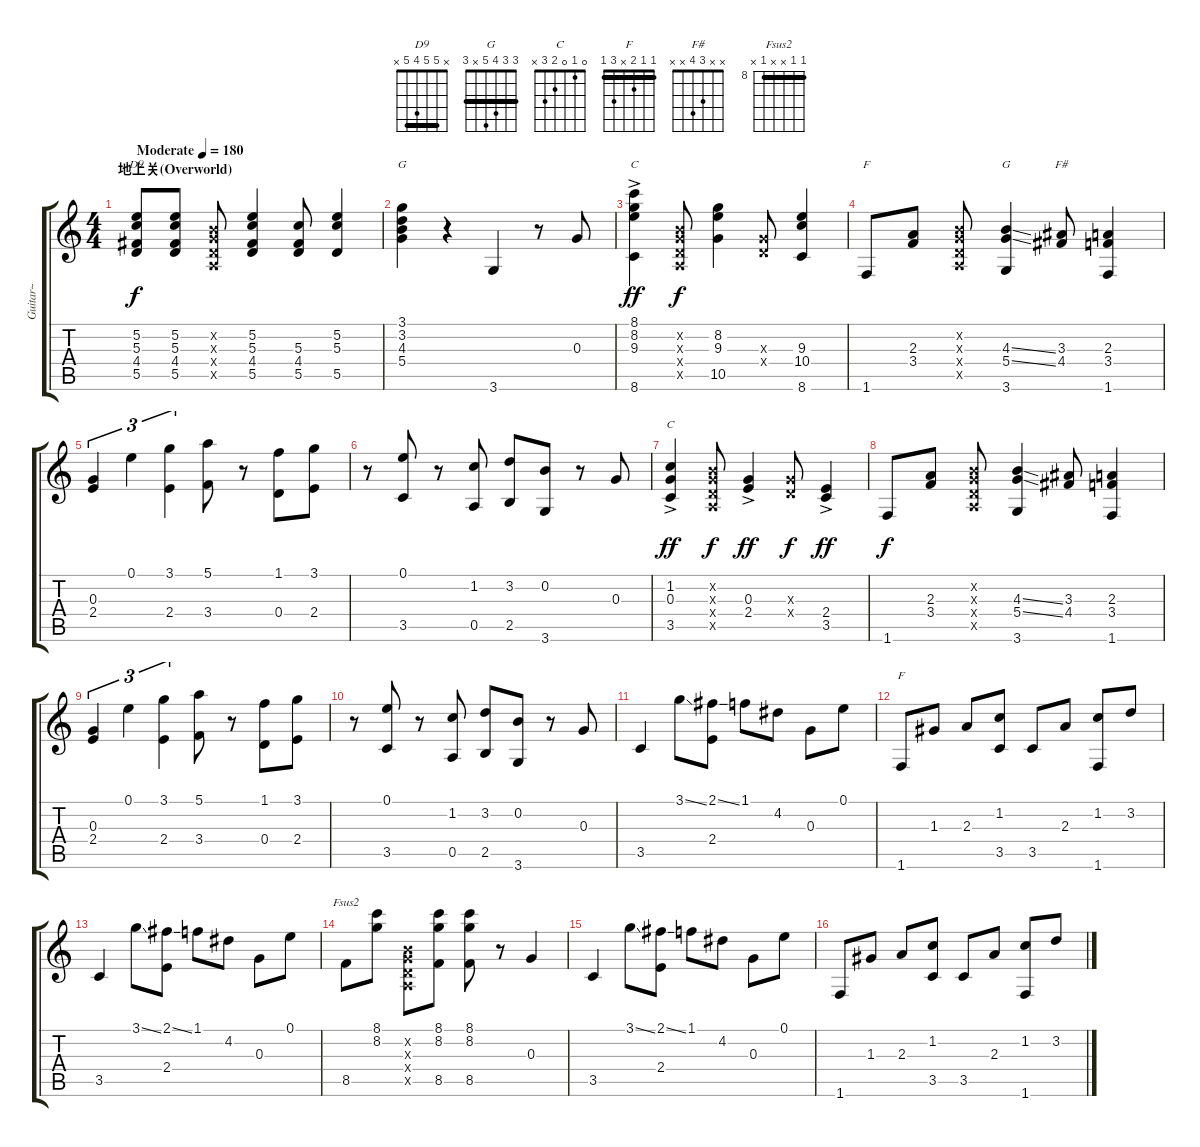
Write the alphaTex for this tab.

\track ("Guitar~" "Guitar~") {instrument acousticguitarsteel}
\staff {score tabs}
\tuning (E4 B3 G3 D3 A2 E2) {hide}
\chord ("D9" x 5 5 4 5 x) {barre 5}
\chord ("G" 3 3 4 5 x x) {barre 3}
\chord ("C" 8 8 9 10 10 8) {firstfret 8 barre 8}
\chord ("F" 1 1 2 3 x 1) {barre 1}
\chord ("G" 3 3 4 5 x 3) {barre 3}
\chord ("F#" x x 3 4 x x)
\chord ("C" 0 1 0 2 3 x)
\chord ("F" 1 1 2 x 3 1) {barre 1}
\chord ("Fsus2" 8 8 x x 8 x) {firstfret 8 barre 8}
\ts (4 4)
\section ("" "地上关(Overworld)")
\tempo (180 "Moderate")
\clef g2
\ks c
(5.2 5.3 4.4 5.5).8{ch "D9" dy f instrument acousticguitarsteel} (5.2 5.3 4.4 5.5).8 (0.2{x} 0.3{x} 0.4{x} 0.5{x}).8 (5.2 5.3 4.4 5.5).4 (5.3 4.4 5.5).8 (5.2 5.3 5.5).4 |
(3.1 3.2 4.3 5.4).4{ch "G"} r.4 3.6.4 r.8 0.3.8 |
(8.1 8.2 9.3{ac} 8.6).4{ch "C" dy ff} (0.2{x} 0.3{x} 0.4{x} 0.5{x}).8{dy f} (8.2 9.3 10.5).4 (0.3{x} 0.4{x}).8 (9.3 10.4 8.6).4 |
1.6.8{ch "F"} (2.3 3.4).8 (0.2{x} 0.3{x} 0.4{x} 0.5{x}).8 (4.3{ss} 5.4{ss} 3.6).4{ch "G"} (3.3 4.4).8{ch "F#"} (2.3 3.4 1.6).4 |
(0.3 2.4).4{tu (3 2)} 0.1.4{tu (3 2)} (3.1 2.4).4{tu (3 2)} (5.1 3.4).8 r.8 (1.1 0.4).8 (3.1 2.4).8 |
r.8 (0.1 3.5).8 r.8 (1.2 0.5).8 (3.2 2.5).8 (0.2 3.6).8 r.8 0.3.8 |
(1.2 0.3{ac} 3.5).4{ch "C" dy ff} (0.2{x} 0.3{x} 0.4{x} 0.5{x}).8{dy f} (0.3 2.4{ac}).4{dy ff} (0.3{x} 0.4{x}).8{dy f} (2.4 3.5{ac}).4{dy ff} |
1.6.8{dy f} (2.3 3.4).8 (0.2{x} 0.3{x} 0.4{x} 0.5{x}).8 (4.3{ss} 5.4{ss} 3.6).4 (3.3 4.4).8 (2.3 3.4 1.6).4 |
(0.3 2.4).4{tu (3 2)} 0.1.4{tu (3 2)} (3.1 2.4).4{tu (3 2)} (5.1 3.4).8 r.8 (1.1 0.4).8 (3.1 2.4).8 |
r.8 (0.1 3.5).8 r.8 (1.2 0.5).8 (3.2 2.5).8 (0.2 3.6).8 r.8 0.3.8 |
3.5.4 3.1{ss}.8 (2.1{ss} 2.4).8 1.1.8 4.2.8 0.3.8 0.1.8 |
1.6.8{ch "F"} 1.3.8 2.3.8 (1.2 3.5).8 3.5.8 2.3.8 (1.2 1.6).8 3.2.8 |
3.5.4 3.1{ss}.8 (2.1{ss} 2.4).8 1.1.8 4.2.8 0.3.8 0.1.8 |
8.5.8{ch "Fsus2"} (8.1 8.2).8 (0.2{x} 0.3{x} 0.4{x} 0.5{x}).8 (8.1 8.2 8.5).8 (8.1 8.2 8.5).8 r.8 0.3.4 |
3.5.4 3.1{ss}.8 (2.1{ss} 2.4).8 1.1.8 4.2.8 0.3.8 0.1.8 |
1.6.8 1.3.8 2.3.8 (1.2 3.5).8 3.5.8 2.3.8 (1.2 1.6).8 3.2.8
